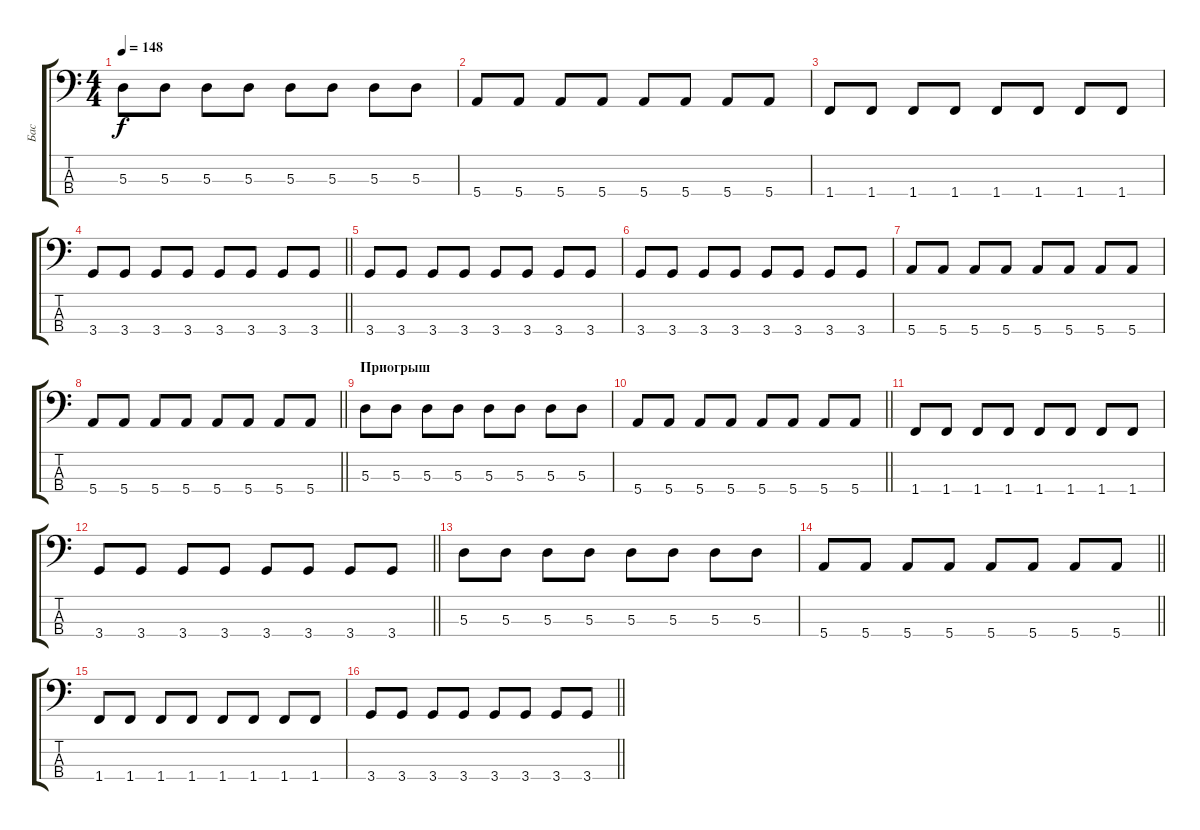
\track ("Бас" "Бас") {instrument electricbassfinger}
\staff {score tabs}
\tuning (G2 D2 A1 E1) {hide}
\ts (4 4)
\tempo 148
\clef f4
\ks c
5.3.8{dy f} 5.3.8 5.3.8 5.3.8 5.3.8 5.3.8 5.3.8 5.3.8 |
5.4.8 5.4.8 5.4.8 5.4.8 5.4.8 5.4.8 5.4.8 5.4.8 |
1.4.8 1.4.8 1.4.8 1.4.8 1.4.8 1.4.8 1.4.8 1.4.8 |
\barLineRight lightlight
3.4.8 3.4.8 3.4.8 3.4.8 3.4.8 3.4.8 3.4.8 3.4.8 |
3.4.8 3.4.8 3.4.8 3.4.8 3.4.8 3.4.8 3.4.8 3.4.8 |
3.4.8 3.4.8 3.4.8 3.4.8 3.4.8 3.4.8 3.4.8 3.4.8 |
5.4.8 5.4.8 5.4.8 5.4.8 5.4.8 5.4.8 5.4.8 5.4.8 |
\barLineRight lightlight
5.4.8 5.4.8 5.4.8 5.4.8 5.4.8 5.4.8 5.4.8 5.4.8 |
\section ("" "Приогрыш")
5.3.8 5.3.8 5.3.8 5.3.8 5.3.8 5.3.8 5.3.8 5.3.8 |
\barLineRight lightlight
5.4.8 5.4.8 5.4.8 5.4.8 5.4.8 5.4.8 5.4.8 5.4.8 |
1.4.8 1.4.8 1.4.8 1.4.8 1.4.8 1.4.8 1.4.8 1.4.8 |
\barLineRight lightlight
3.4.8 3.4.8 3.4.8 3.4.8 3.4.8 3.4.8 3.4.8 3.4.8 |
5.3.8 5.3.8 5.3.8 5.3.8 5.3.8 5.3.8 5.3.8 5.3.8 |
\barLineRight lightlight
5.4.8 5.4.8 5.4.8 5.4.8 5.4.8 5.4.8 5.4.8 5.4.8 |
1.4.8 1.4.8 1.4.8 1.4.8 1.4.8 1.4.8 1.4.8 1.4.8 |
\barLineRight lightlight
3.4.8 3.4.8 3.4.8 3.4.8 3.4.8 3.4.8 3.4.8 3.4.8
